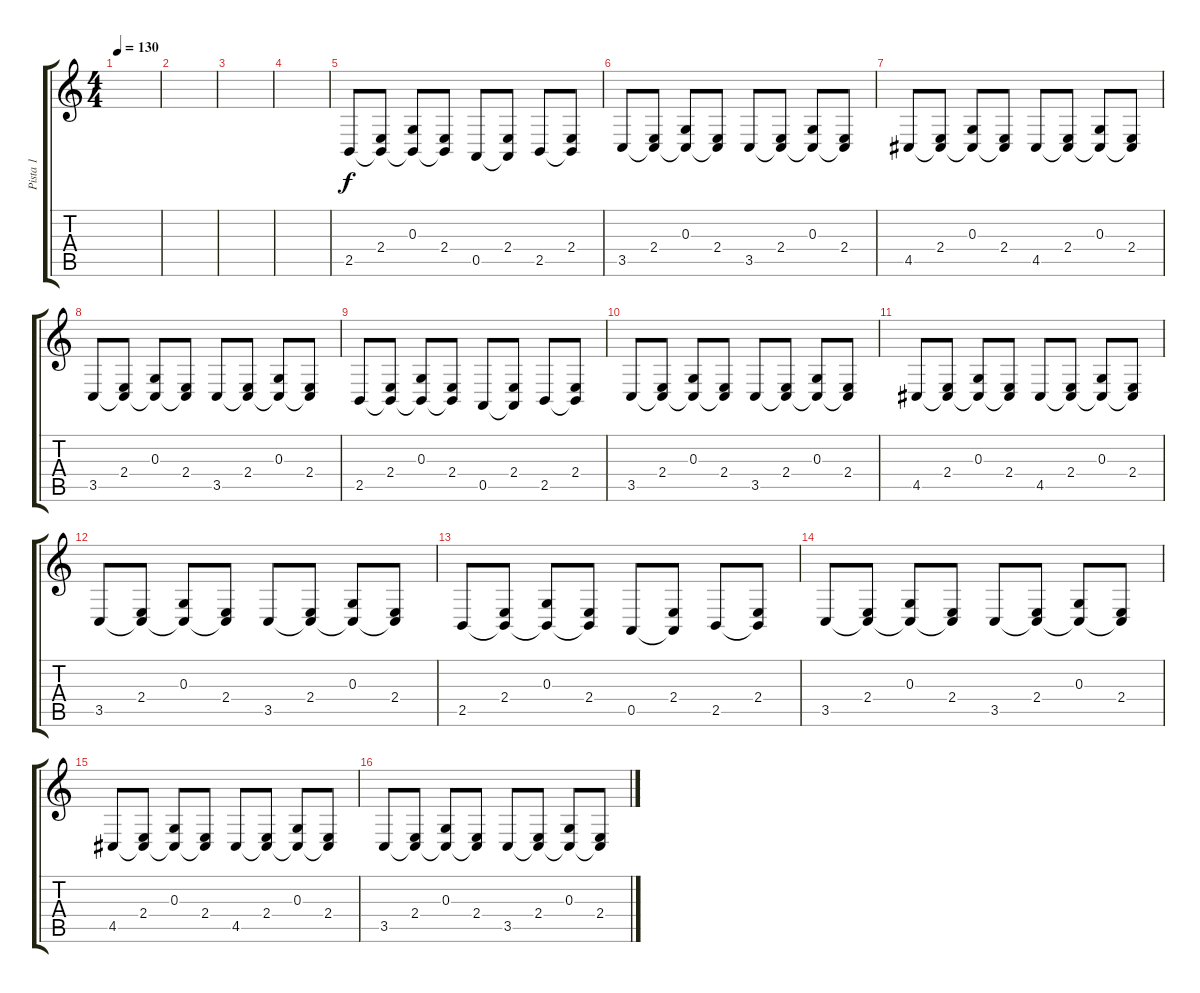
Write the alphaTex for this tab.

\track ("Pista 1" "Pista 1") {instrument trumpet}
\staff {score tabs}
\tuning (E4 B3 G3 D3 A2 E2) {hide}
\ts (4 4)
\tempo 130
\clef g2
\ks c
|
|
|
|
2.5.8 (2.4 2.5{t}).8 (0.3 2.5{t}).8 (2.4 2.5{t}).8 0.5.8 (2.4 0.5{t}).8 2.5.8 (2.4 2.5{t}).8 |
3.5.8 (2.4 3.5{t}).8 (0.3 3.5{t}).8 (2.4 3.5{t}).8 3.5.8 (2.4 3.5{t}).8 (0.3 3.5{t}).8 (2.4 3.5{t}).8 |
4.5.8 (2.4 4.5{t}).8 (0.3 4.5{t}).8 (2.4 4.5{t}).8 4.5.8 (2.4 4.5{t}).8 (0.3 4.5{t}).8 (2.4 4.5{t}).8 |
3.5.8 (2.4 3.5{t}).8 (0.3 3.5{t}).8 (2.4 3.5{t}).8 3.5.8 (2.4 3.5{t}).8 (0.3 3.5{t}).8 (2.4 3.5{t}).8 |
2.5.8 (2.4 2.5{t}).8 (0.3 2.5{t}).8 (2.4 2.5{t}).8 0.5.8 (2.4 0.5{t}).8 2.5.8 (2.4 2.5{t}).8 |
3.5.8 (2.4 3.5{t}).8 (0.3 3.5{t}).8 (2.4 3.5{t}).8 3.5.8 (2.4 3.5{t}).8 (0.3 3.5{t}).8 (2.4 3.5{t}).8 |
4.5.8 (2.4 4.5{t}).8 (0.3 4.5{t}).8 (2.4 4.5{t}).8 4.5.8 (2.4 4.5{t}).8 (0.3 4.5{t}).8 (2.4 4.5{t}).8 |
3.5.8 (2.4 3.5{t}).8 (0.3 3.5{t}).8 (2.4 3.5{t}).8 3.5.8 (2.4 3.5{t}).8 (0.3 3.5{t}).8 (2.4 3.5{t}).8 |
2.5.8 (2.4 2.5{t}).8 (0.3 2.5{t}).8 (2.4 2.5{t}).8 0.5.8 (2.4 0.5{t}).8 2.5.8 (2.4 2.5{t}).8 |
3.5.8 (2.4 3.5{t}).8 (0.3 3.5{t}).8 (2.4 3.5{t}).8 3.5.8 (2.4 3.5{t}).8 (0.3 3.5{t}).8 (2.4 3.5{t}).8 |
4.5.8 (2.4 4.5{t}).8 (0.3 4.5{t}).8 (2.4 4.5{t}).8 4.5.8 (2.4 4.5{t}).8 (0.3 4.5{t}).8 (2.4 4.5{t}).8 |
3.5.8 (2.4 3.5{t}).8 (0.3 3.5{t}).8 (2.4 3.5{t}).8 3.5.8 (2.4 3.5{t}).8 (0.3 3.5{t}).8 (2.4 3.5{t}).8
